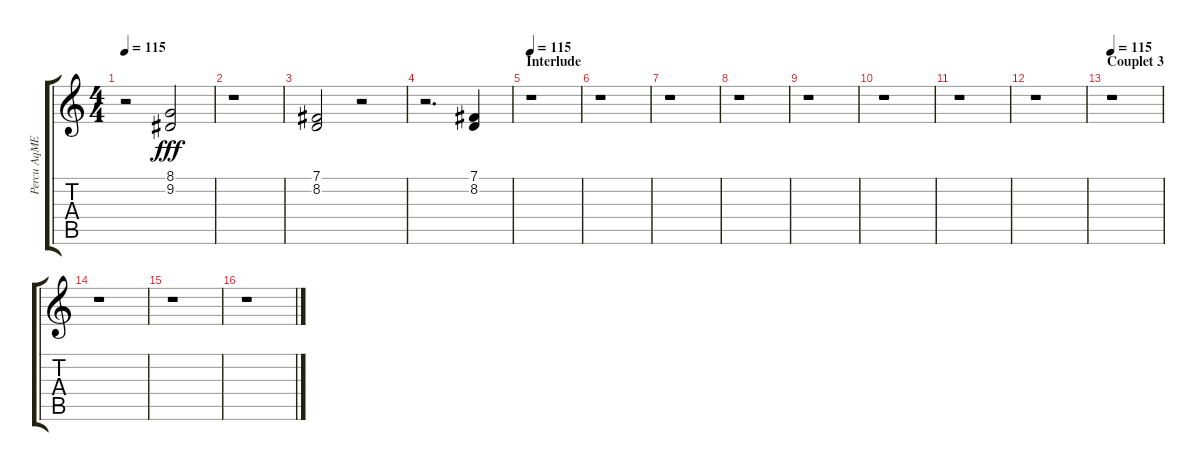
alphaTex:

\track ("Percu AqME" "Percu AqME") {instrument tinklebell}
\staff {score tabs}
\tuning (B3 Gb3 D3 A2 E2 B1) {hide}
\ts (4 4)
\tempo 115
\clef g2
\ks c
r.2{dy fff} (8.1 9.2).2 |
r.1 |
\section ("" "")
(7.1 8.2).2 r.2 |
r.2{d} (7.1 8.2).4 |
\section ("" "Interlude")
\tempo 115
r.1 |
r.1 |
r.1 |
r.1 |
r.1 |
r.1 |
r.1 |
r.1 |
\section ("" "Couplet 3")
\tempo 115
r.1 |
r.1 |
r.1 |
r.1
